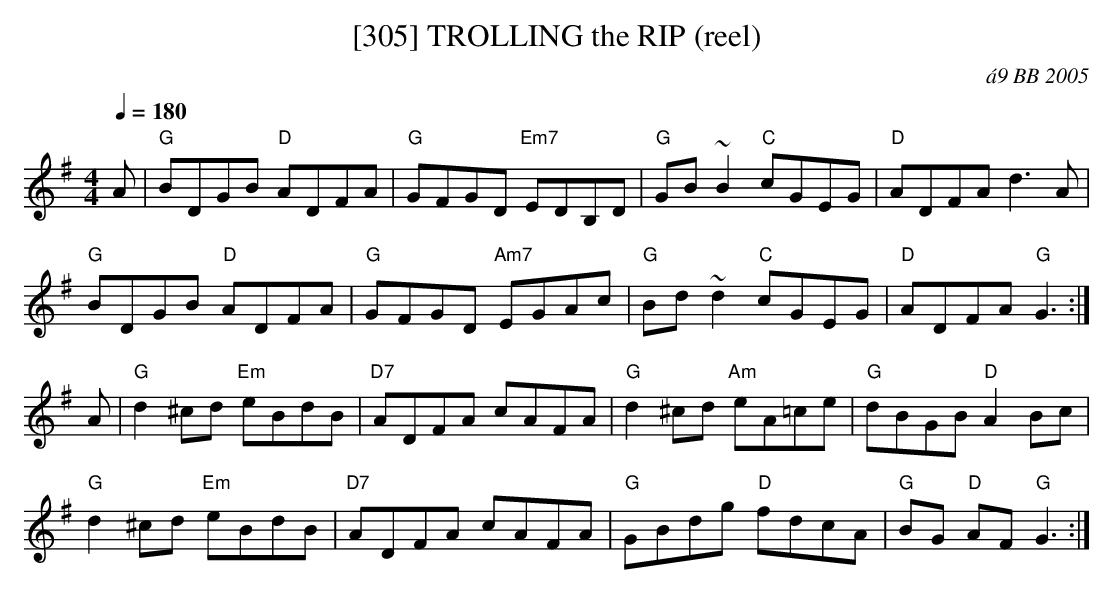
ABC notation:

X:1
T:[305] TROLLING the RIP (reel)
C:\'a9 BB 2005
L:1/8
M:4/4
Q:1/4=180
K:G
A|"G"BDGB "D"ADFA|"G"GFGD "Em7"EDB,D|"G"GB ~B2 "C"cGEG|"D"ADFA d3 A|
"G"BDGB "D"ADFA|"G"GFGD "Am7"EGAc|"G"Bd ~d2 "C"cGEG|"D"ADFA "G"G3 :|
A|"G"d2 ^cd "Em"eBdB|"D7"ADFA cAFA|"G"d2 ^cd "Am"eA=ce|"G"dBGB "D"A2 Bc|
"G"d2 ^cd "Em"eBdB|"D7"ADFA cAFA|"G"GBdg "D"fdcA|"G"BG "D"AF "G"G3 :|
